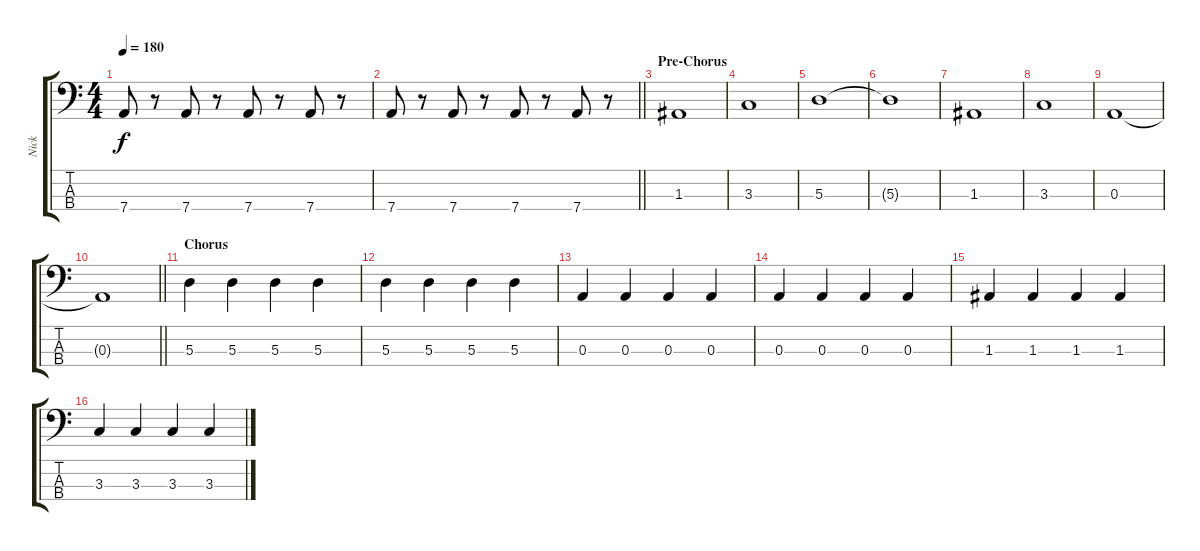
\track ("Nick" "Nick") {instrument electricbassfinger}
\staff {score tabs}
\tuning (G2 D2 A1 D1) {hide}
\ts (4 4)
\tempo 180
\clef f4
\ks c
7.4.8{dy f} r.8 7.4.8 r.8 7.4.8 r.8 7.4.8 r.8 |
\barLineRight lightlight
7.4.8 r.8 7.4.8 r.8 7.4.8 r.8 7.4.8 r.8 |
\section ("" "Pre-Chorus")
1.3.1 |
3.3.1 |
5.3.1 |
5.3{t}.1 |
1.3.1 |
3.3.1 |
0.3.1 |
\barLineRight lightlight
0.3{t}.1 |
\section ("" "Chorus")
5.3.4 5.3.4 5.3.4 5.3.4 |
5.3.4 5.3.4 5.3.4 5.3.4 |
0.3.4 0.3.4 0.3.4 0.3.4 |
0.3.4 0.3.4 0.3.4 0.3.4 |
1.3.4 1.3.4 1.3.4 1.3.4 |
3.3.4 3.3.4 3.3.4 3.3.4
